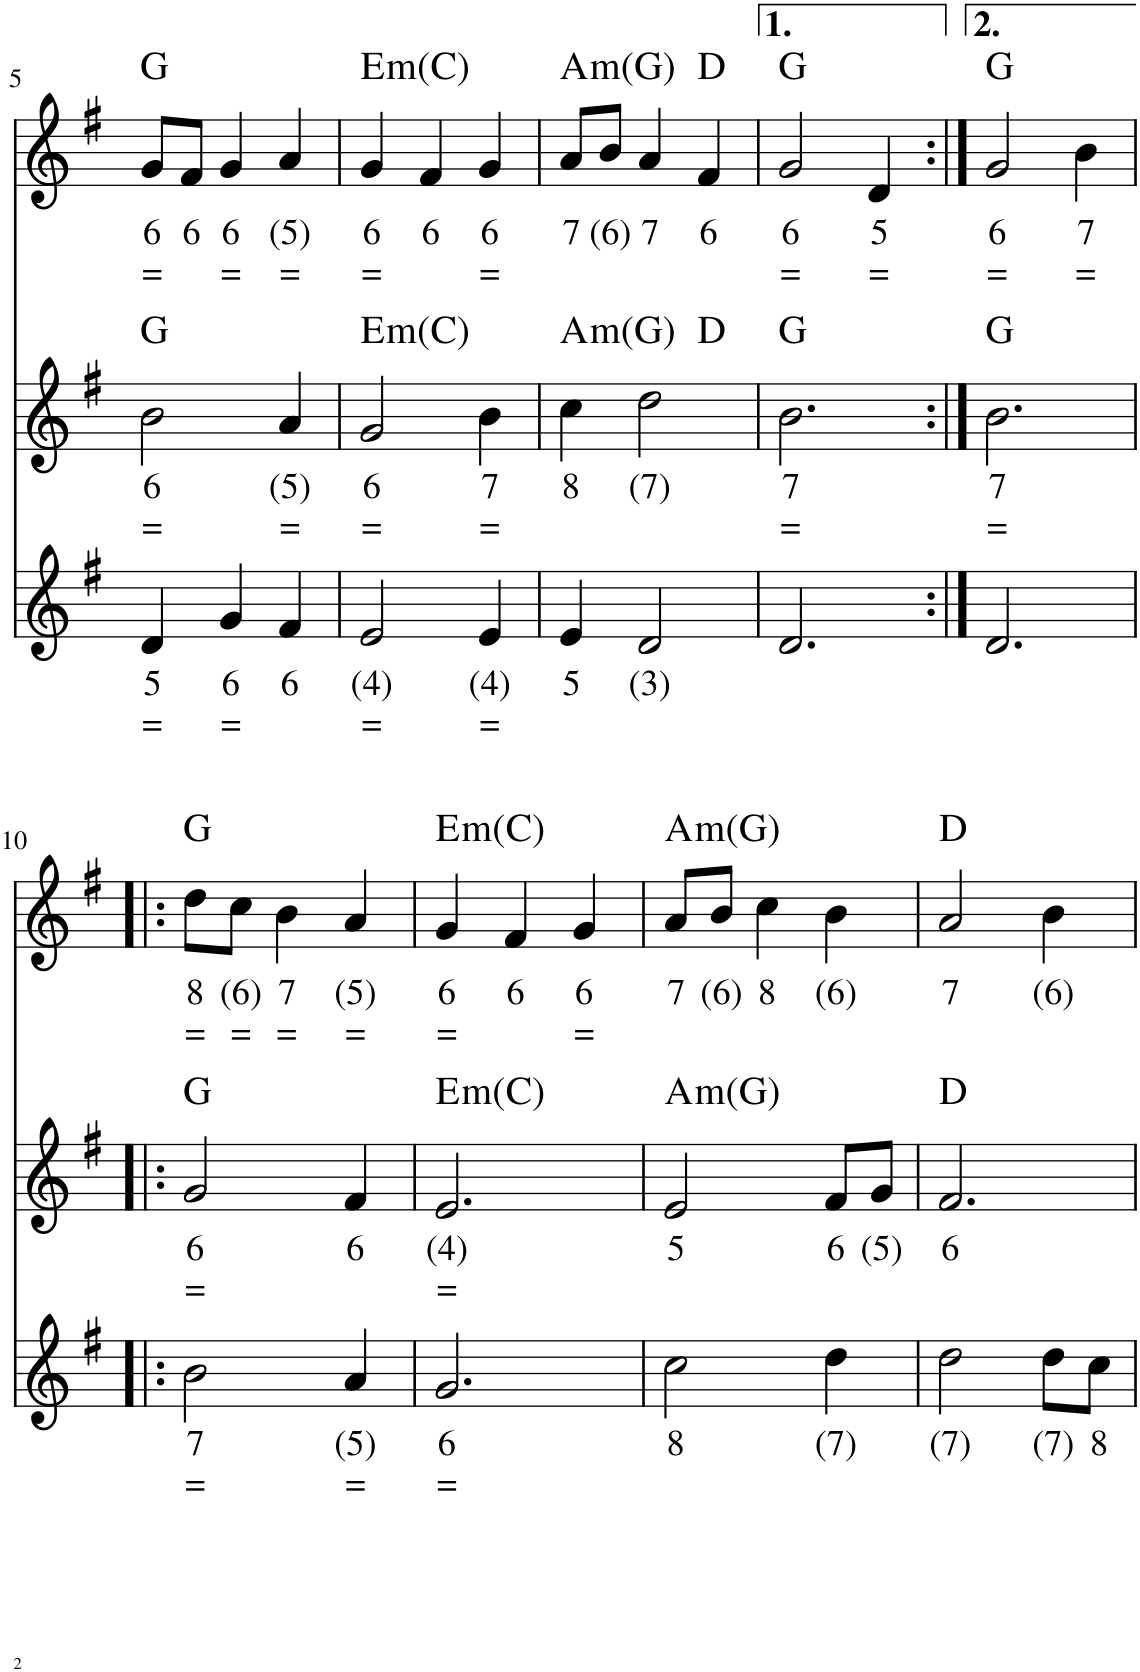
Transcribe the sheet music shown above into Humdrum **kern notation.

**kern	**text	**text	**kern	**text	**text	**kern	**text	**text	**kern	**text	**text	**harte
*part4	*part4	*part4	*part3	*part3	*part3	*part2	*part2	*part2	*part1	*part1	*part1	*part1
*staff4	*staff4	*staff4	*staff3	*staff3	*staff3	*staff2	*staff2	*staff2	*staff1	*staff1	*staff1	*
*I"Stem	*	*	*I"Stem	*	*	*I"Stem	*	*	*I"Stem	*	*	*
!!LO:PB:g=z
*clefG2	*	*	*clefG2	*	*	*clefG2	*	*	*clefG2	*	*	*
*k[f#]	*	*	*k[f#]	*	*	*k[f#]	*	*	*k[f#]	*	*	*
*M3/4	*	*	*M3/4	*	*	*M3/4	*	*	*M3/4	*	*	*
=5	=5	=5	=5	=5	=5	=5	=5	=5	=5	=5	=5	=5
!	!	!	!	!LO:LY:b	!LO:LY:b	!	!LO:LY:b	!LO:LY:b	!	!LO:LY:b	!LO:LY:b	!
8g/L	6	=	4d/	5	=	2b\	6	=	8g/L	6	=	G:maj
!	!	!	!	!	!	!	!	!	!	!LO:LY:b	!	!
8f#/J	6	.	.	.	.	.	.	.	8f#/J	6	.	.
!	!	!	!	!LO:LY:b	!LO:LY:b	!	!	!	!	!LO:LY:b	!LO:LY:b	!
4g	6	=	4g/	6	=	.	.	.	4g/	6	=	.
!	!	!	!	!LO:LY:b	!	!	!LO:LY:b	!LO:LY:b	!	!LO:LY:b	!LO:LY:b	!
4a	7	.	4f#/	6	.	4a/	(5)	=	4a/	(5)	=	.
=6	=6	=6	=6	=6	=6	=6	=6	=6	=6	=6	=6	=6
!	!	!	!	!LO:LY:b	!LO:LY:b	!	!LO:LY:b	!LO:LY:b	!	!LO:LY:b	!LO:LY:b	!LO:H:kt=m
4g	6	=	2e/	(4)	=	2g/	6	=	4g/	6	=	E:min
!	!	!	!	!	!	!	!	!	!	!LO:LY:b	!	!
4f#	6	.	.	.	.	.	.	.	4f#/	6	.	.
!	!	!	!	!LO:LY:b	!LO:LY:b	!	!LO:LY:b	!LO:LY:b	!	!LO:LY:b	!LO:LY:b	!
4g	6	=	4e/	(4)	=	4b\	7	=	4g/	6	=	.
=7	=7	=7	=7	=7	=7	=7	=7	=7	=7	=7	=7	=7
!	!	!	!	!LO:LY:b	!	!	!LO:LY:b	!	!	!LO:LY:b	!	!LO:H:kt=m
8a/L	7	.	4e/	5	.	4cc\	8	.	8a/L	7	.	A:min
!	!	!	!	!	!	!	!	!	!	!LO:LY:b	!	!
8b/J	7	=	.	.	.	.	.	.	8b/J	(6)	.	.
!	!	!	!	!LO:LY:b	!	!	!LO:LY:b	!	!	!LO:LY:b	!	!
4a	7	.	2d/	(3)	.	2dd\	(7)	.	4a/	7	.	.
!	!	!	!	!	!	!	!	!	!	!LO:LY:b	!	!
4f#	6	.	.	.	.	.	.	.	4f#/	6	.	D:maj
=8	=8	=8	=8	=8	=8	=8	=8	=8	=8	=8	=8	=8
!	!	!	!	!	!	!	!LO:LY:b	!LO:LY:b	!	!LO:LY:b	!LO:LY:b	!
2g	6	=	2.d/	.	.	2.b\	7	=	2g/	6	=	G:maj
!	!	!	!	!	!	!	!	!	!	!LO:LY:b	!LO:LY:b	!
4d	5	=	.	.	.	.	.	.	4d/	5	=	.
=9:|!	=9:|!	=9:|!	=9:|!	=9:|!	=9:|!	=9:|!	=9:|!	=9:|!	=9:|!	=9:|!	=9:|!	=9:|!
!	!	!	!	!	!	!	!LO:LY:b	!LO:LY:b	!	!LO:LY:b	!LO:LY:b	!
2g	6	=	2.d/	.	.	2.b\	7	=	2g/	6	=	G:maj
!	!	!	!	!	!	!	!	!	!	!LO:LY:b	!LO:LY:b	!
4b	7	=	.	.	.	.	.	.	4b\	7	=	.
!!LO:LB:g=z
=10!|:	=10!|:	=10!|:	=10!|:	=10!|:	=10!|:	=10!|:	=10!|:	=10!|:	=10!|:	=10!|:	=10!|:	=10!|:
!	!	!	!	!LO:LY:b	!LO:LY:b	!	!LO:LY:b	!LO:LY:b	!	!LO:LY:b	!LO:LY:b	!
8dd\L	8	=	2b\	7	=	2g/	6	=	8dd\L	8	=	G:maj
!	!	!	!	!	!	!	!	!	!	!LO:LY:b	!LO:LY:b	!
8cc\J	8	.	.	.	.	.	.	.	8cc\J	(6)	=	.
!	!	!	!	!	!	!	!	!	!	!LO:LY:b	!LO:LY:b	!
4b	7	=	.	.	.	.	.	.	4b\	7	=	.
!	!	!	!	!LO:LY:b	!LO:LY:b	!	!LO:LY:b	!	!	!LO:LY:b	!LO:LY:b	!
4a	7	.	4a/	(5)	=	4f#/	6	.	4a/	(5)	=	.
=11	=11	=11	=11	=11	=11	=11	=11	=11	=11	=11	=11	=11
!	!	!	!	!LO:LY:b	!LO:LY:b	!	!LO:LY:b	!LO:LY:b	!	!LO:LY:b	!LO:LY:b	!LO:H:kt=m
4g	6	=	2.g/	6	=	2.e/	(4)	=	4g/	6	=	E:min
!	!	!	!	!	!	!	!	!	!	!LO:LY:b	!	!
4f#	6	.	.	.	.	.	.	.	4f#/	6	.	.
!	!	!	!	!	!	!	!	!	!	!LO:LY:b	!LO:LY:b	!
4g	6	=	.	.	.	.	.	.	4g/	6	=	.
=12	=12	=12	=12	=12	=12	=12	=12	=12	=12	=12	=12	=12
!	!	!	!	!LO:LY:b	!	!	!LO:LY:b	!	!	!LO:LY:b	!	!LO:H:kt=m
8a/L	7	.	2cc\	8	.	2e/	5	.	8a/L	7	.	A:min
!	!	!	!	!	!	!	!	!	!	!LO:LY:b	!	!
8b/J	7	=	.	.	.	.	.	.	8b/J	(6)	.	.
!	!	!	!	!	!	!	!	!	!	!LO:LY:b	!	!
4cc	8	.	.	.	.	.	.	.	4cc\	8	.	.
!	!	!	!	!LO:LY:b	!	!	!LO:LY:b	!	!	!LO:LY:b	!	!
4b	7	=	4dd\	(7)	.	8f#/L	6	.	4b\	(6)	.	.
!	!	!	!	!	!	!	!LO:LY:b	!	!	!	!	!
.	.	.	.	.	.	8g/J	(5)	.	.	.	.	.
=13	=13	=13	=13	=13	=13	=13	=13	=13	=13	=13	=13	=13
!	!	!	!	!LO:LY:b	!	!	!LO:LY:b	!	!	!LO:LY:b	!	!
2a	7	.	2dd\	(7)	.	2.f#/	6	.	2a/	7	.	D:maj
!	!	!	!	!LO:LY:b	!	!	!	!	!	!LO:LY:b	!	!
4b	7	=	8dd\L	(7)	.	.	.	.	4b\	(6)	.	.
!	!	!	!	!LO:LY:b	!	!	!	!	!	!	!	!
.	.	.	8cc\J	8	.	.	.	.	.	.	.	.
=	=	=	=	=	=	=	=	=	=	=	=	=
*-	*-	*-	*-	*-	*-	*-	*-	*-	*-	*-	*-	*-
